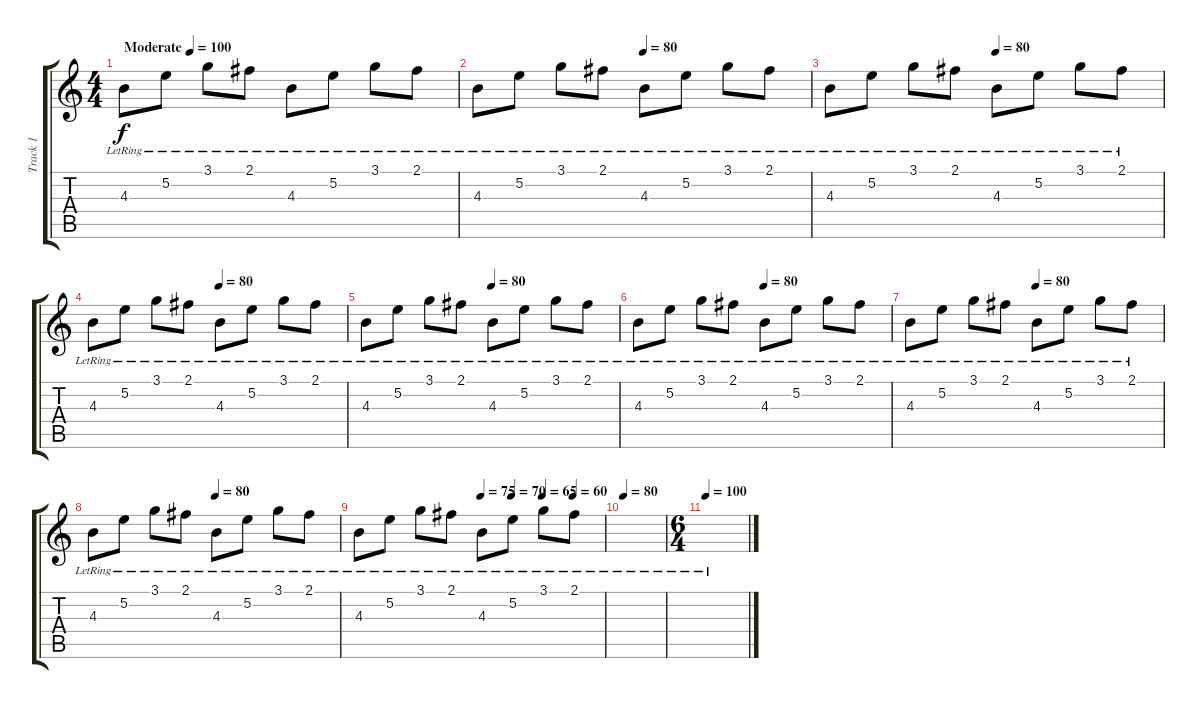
\track ("Track 1" "Track 1") {instrument acousticguitarnylon}
\staff {score tabs}
\tuning (E4 B3 G3 D3 A2 E2) {hide}
\ts (4 4)
\tempo (100 "Moderate")
\tempo 80
\tempo (100 "Moderate")
\clef g2
\ks c
4.3{lr}.8{dy f instrument acousticguitarnylon} 5.2{lr}.8 3.1{lr}.8 2.1{lr}.8 4.3{lr}.8 5.2{lr}.8 3.1{lr}.8 2.1{lr}.8 |
\tempo (80 0.5)
4.3{lr}.8 5.2{lr}.8 3.1{lr}.8 2.1{lr}.8 4.3{lr}.8 5.2{lr}.8 3.1{lr}.8 2.1{lr}.8 |
\tempo (80 0.5)
4.3{lr}.8 5.2{lr}.8 3.1{lr}.8 2.1{lr}.8 4.3{lr}.8 5.2{lr}.8 3.1{lr}.8 2.1{lr}.8 |
\tempo (80 0.5)
4.3{lr}.8 5.2{lr}.8 3.1{lr}.8 2.1{lr}.8 4.3{lr}.8 5.2{lr}.8 3.1{lr}.8 2.1{lr}.8 |
\tempo (80 0.5)
4.3{lr}.8 5.2{lr}.8 3.1{lr}.8 2.1{lr}.8 4.3{lr}.8 5.2{lr}.8 3.1{lr}.8 2.1{lr}.8 |
\tempo (80 0.5)
4.3{lr}.8 5.2{lr}.8 3.1{lr}.8 2.1{lr}.8 4.3{lr}.8 5.2{lr}.8 3.1{lr}.8 2.1{lr}.8 |
\tempo (80 0.5)
4.3{lr}.8 5.2{lr}.8 3.1{lr}.8 2.1{lr}.8 4.3{lr}.8 5.2{lr}.8 3.1{lr}.8 2.1{lr}.8 |
\tempo (80 0.5)
4.3{lr}.8 5.2{lr}.8 3.1{lr}.8 2.1{lr}.8 4.3{lr}.8 5.2{lr}.8 3.1{lr}.8 2.1{lr}.8 |
\tempo (80 0.5)
\tempo (75 0.5)
\tempo (70 0.625)
\tempo (65 0.75)
\tempo (60 0.875)
4.3{lr}.8 5.2{lr}.8 3.1{lr}.8 2.1{lr}.8 4.3{lr}.8 5.2{lr}.8 3.1{lr}.8 2.1{lr}.8 |
\tempo 80
|
\ts (6 4)
\tempo 100
